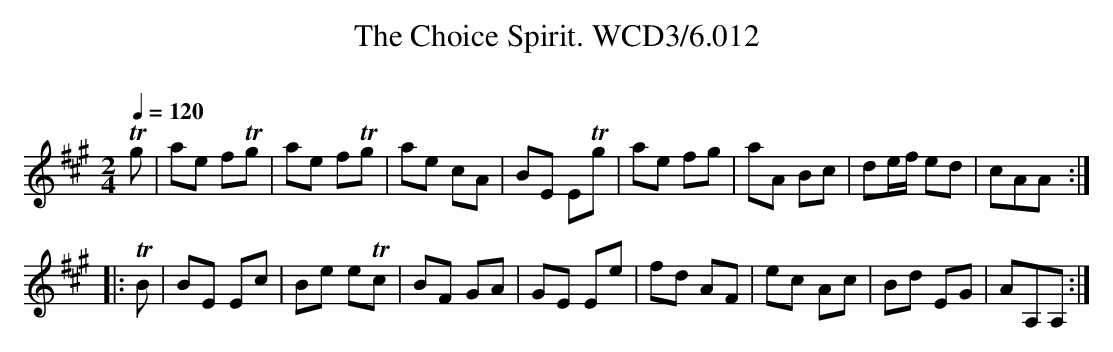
X:1
T:Choice Spirit. WCD3/6.012, The
O:
M:2/4
L:1/8
Q:1/4=120
K:A
Tg|ae fTg|ae fTg|ae cA|BE ETg|ae fg|aA Bc|de/f/ ed|cAA:|
|:TB|BE Ec|Be eTc|BF GA|GE Ee|fd AF|ec Ac|Bd EG|AA,A,:|
